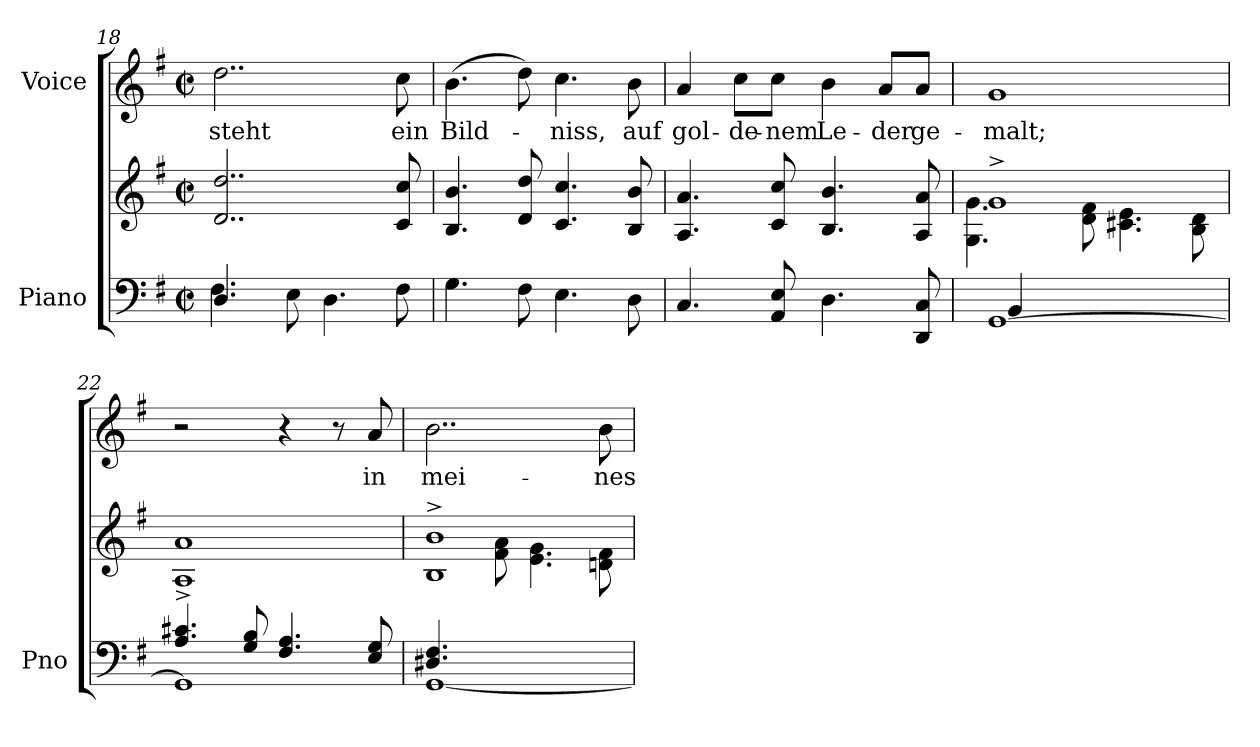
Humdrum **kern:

**kern	**kern	**kern	**text
*part2	*part2	*part1	*part1
*staff3	*staff2	*staff1	*staff1
*I"Piano	*	*I"Voice	*
*I'Pno	*	*	*
!!LO:LB:g=z
*clefF4	*clefG2	*clefG2	*
*k[f#]	*k[f#]	*k[f#]	*
*M2/2	*M2/2	*M2/2	*
*met(c|)	*met(c|)	*met(c|)	*
=18	=18	=18	=18
*^	*	*	*
!	!	!	!	!LO:LY:b
4.D/	4.F#\	2..d/ 2..dd/	2..dd\	steht
8E\	2ryy	.	.	.
4.D\	.	.	.	.
!	!	!	!	!LO:LY:b
8F#\	8ryy	8c/ 8cc/	8cc\	ein
=19	=19	=19	=19	=19
!	!	!	!	!LO:LY:b
*v	*v	*	*	*
4.G\	4.B/ 4.b/	(>4.b\	Bild-
8F#\	8d/ 8dd/	8dd\)	.
!	!	!	!LO:LY:b
4.E\	4.c/ 4.cc/	4.cc\	-niss,
!	!	!	!LO:LY:b
8D\	8B/ 8b/	8b\	auf
=20	=20	=20	=20
!	!	!	!LO:LY:b
4.C/	4.A/ 4.a/	4a/	gol-
!	!	!	!LO:LY:b
.	.	8cc\L	-de-
!	!	!	!LO:LY:b
8AA/ 8E/	8c/ 8cc/	8cc\J	-nem
!	!	!	!LO:LY:b
4.D\	4.B/ 4.b/	4b\	Le-
!	!	!	!LO:LY:b
.	.	8a/L	-der
!	!	!	!LO:LY:b
8DD/ 8C/	8A/ 8a/	8a/J	ge-
=21	=21	=21	=21
*^	*^	*	*
!	!	!	!	!	!LO:LY:b
[1GG	4BB/	1g^	4.G\ 4.g\	1g	-malt;
.	2.ryy	.	.	.	.
.	.	.	8d\ 8f#\	.	.
.	.	.	4.c#X\ 4.e\	.	.
.	.	.	8B\ 8d\	.	.
*	*	*v	*v	*	*
=22	=22	=22	=22	=22
4.A/ 4.c#X/	1GG]	1A^ 1a^	2r	.
8G/ 8B/	.	.	.	.
4.F#/ 4.A/	.	.	4r	.
.	.	.	8r	.
!	!	!	!	!LO:LY:b
8E/ 8G/	.	.	8a/	in
!!LO:LB:g=z
=23	=23	=23	=23	=23
*	*	*^	*	*
!	!	!	!	!	!LO:LY:b
4.D#X/ 4.F#/	[1GG	1B^ 1b^	4.ryy	2..b\	mei-
2ryy	.	.	8f#\ 8a\	.	.
.	.	.	4.e\ 4.g\	.	.
!	!	!	!	!	!LO:LY:b
8ryy	.	.	8dn\ 8f#\	8b\	-nes
*v	*v	*	*	*	*
*	*v	*v	*	*
=	=	=	=
*-	*-	*-	*-
